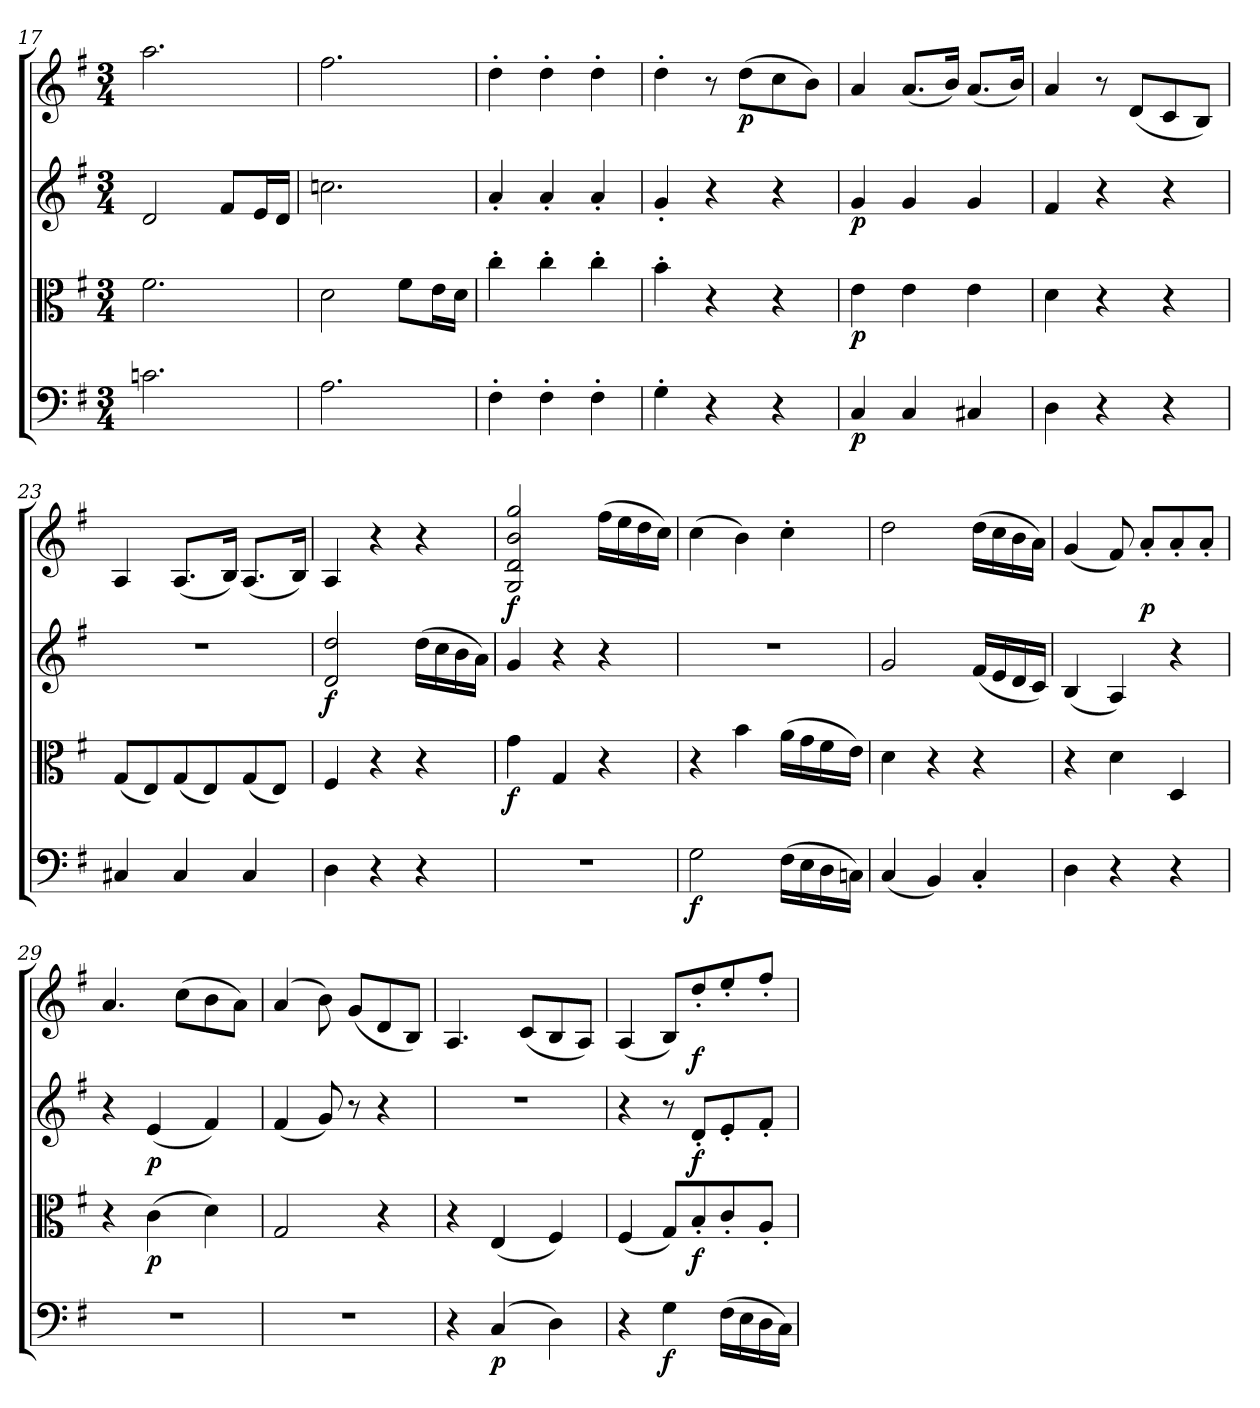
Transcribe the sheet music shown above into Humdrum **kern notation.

**kern	**dynam	**kern	**dynam	**kern	**dynam	**kern	**dynam
*part4	*part4	*part3	*part3	*part2	*part2	*part1	*part1
*staff4	*staff4	*staff3	*staff3	*staff2	*staff2	*staff1	*staff1
*clefF4	*	*clefC3	*	*clefG2	*	*clefG2	*
*k[f#]	*	*k[f#]	*	*k[f#]	*	*k[f#]	*
*G:	*	*G:	*	*G:	*	*G:	*
*M3/4	*	*M3/4	*	*M3/4	*	*M3/4	*
=17	=17	=17	=17	=17	=17	=17	=17
2.cn\	.	2.f#\	.	2d/	.	2.aa\	.
.	.	.	.	8f#/L	.	.	.
.	.	.	.	16e/L	.	.	.
.	.	.	.	16d/JJ	.	.	.
=18	=18	=18	=18	=18	=18	=18	=18
2.A\	.	2d\	.	2.ccn\	.	2.ff#\	.
.	.	8f#\L	.	.	.	.	.
.	.	16e\L	.	.	.	.	.
.	.	16d\JJ	.	.	.	.	.
=19	=19	=19	=19	=19	=19	=19	=19
4F#'\	.	4cc'\	.	4a'/	.	4dd'\	.
4F#'\	.	4cc'\	.	4a'/	.	4dd'\	.
4F#'\	.	4cc'\	.	4a'/	.	4dd'\	.
=20	=20	=20	=20	=20	=20	=20	=20
4G'\	.	4b'\	.	4g'/	.	4dd'\	.
4r	.	4r	.	4r	.	8r	.
.	.	.	.	.	.	(8dd\L	p
4r	.	4r	.	4r	.	8cc\	.
.	.	.	.	.	.	8b\J)	.
=21	=21	=21	=21	=21	=21	=21	=21
4C/	p	4e\	p	4g/	p	4a/	.
4C/	.	4e\	.	4g/	.	(8.a/L	.
.	.	.	.	.	.	16b/Jk)	.
4C#X/	.	4e\	.	4g/	.	(8.a/L	.
.	.	.	.	.	.	16b/Jk)	.
=22	=22	=22	=22	=22	=22	=22	=22
4D\	.	4d\	.	4f#/	.	4a/	.
4r	.	4r	.	4r	.	8r	.
.	.	.	.	.	.	(8d/L	.
4r	.	4r	.	4r	.	8c/	.
.	.	.	.	.	.	8B/J)	.
=23	=23	=23	=23	=23	=23	=23	=23
4C#X/	.	(8G/L	.	2.r	.	4A/	.
.	.	8E/)	.	.	.	.	.
4C#/	.	(8G/	.	.	.	(8.A/L	.
.	.	8E/)	.	.	.	.	.
.	.	.	.	.	.	16B/Jk)	.
4C#/	.	(8G/	.	.	.	(8.A/L	.
.	.	8E/J)	.	.	.	.	.
.	.	.	.	.	.	16B/Jk)	.
=24	=24	=24	=24	=24	=24	=24	=24
4D\	.	4F#/	.	2d/ 2dd/	f	4A/	.
4r	.	4r	.	.	.	4r	.
4r	.	4r	.	(16dd\LL	.	4r	.
.	.	.	.	16cc\	.	.	.
.	.	.	.	16b\	.	.	.
.	.	.	.	16a\JJ)	.	.	.
=25	=25	=25	=25	=25	=25	=25	=25
2.r	.	4g\	f	4g/	.	2G/ 2d/ 2b/ 2gg/	f
.	.	4G/	.	4r	.	.	.
.	.	4r	.	4r	.	(16ff#\LL	.
.	.	.	.	.	.	16ee\	.
.	.	.	.	.	.	16dd\	.
.	.	.	.	.	.	16cc\JJ)	.
=26	=26	=26	=26	=26	=26	=26	=26
2G\	f	4r	.	2.r	.	(4cc\	.
.	.	4b\	.	.	.	4b\)	.
(16F#\LL	.	(16a\LL	.	.	.	4cc'\	.
16E\	.	16g\	.	.	.	.	.
16D\	.	16f#\	.	.	.	.	.
16Cn\JJ)	.	16e\JJ)	.	.	.	.	.
=27	=27	=27	=27	=27	=27	=27	=27
(4C/	.	4d\	.	2g/	.	2dd\	.
4BB/)	.	4r	.	.	.	.	.
4C'/	.	4r	.	(16f#/LL	.	(16dd\LL	.
.	.	.	.	16e/	.	16cc\	.
.	.	.	.	16d/	.	16b\	.
.	.	.	.	16c/JJ)	.	16a\JJ)	.
=28	=28	=28	=28	=28	=28	=28	=28
4D\	.	4r	.	(4B/	.	(4g/	.
4r	.	4d\	.	4A/)	.	8f#/)	.
.	.	.	.	.	.	8a'/L	p
4r	.	4D/	.	4r	.	8a'/	.
.	.	.	.	.	.	8a'/J	.
=29	=29	=29	=29	=29	=29	=29	=29
2.r	.	4r	.	4r	.	4.a/	.
.	.	(4c\	p	(4e/	p	.	.
.	.	.	.	.	.	(8cc\L	.
.	.	4d\)	.	4f#/)	.	8b\	.
.	.	.	.	.	.	8a\J)	.
=30	=30	=30	=30	=30	=30	=30	=30
2.r	.	2G/	.	(4f#/	.	(4a/	.
.	.	.	.	8g/)	.	8b\)	.
.	.	.	.	8r	.	(8g/L	.
.	.	4r	.	4r	.	8d/	.
.	.	.	.	.	.	8B/J)	.
=31	=31	=31	=31	=31	=31	=31	=31
4r	.	4r	.	2.r	.	4.A/	.
(4C/	p	(4E/	.	.	.	.	.
.	.	.	.	.	.	(8c/L	.
4D\)	.	4F#/)	.	.	.	8B/	.
.	.	.	.	.	.	8A/J)	.
=32	=32	=32	=32	=32	=32	=32	=32
4r	.	(4F#/	.	4r	.	(4A/	.
4G\	f	8G/L)	.	8r	.	8B/L)	.
.	.	8B'/	f	8d'/L	f	8dd'/	f
(16F#\LL	.	8c'/	.	8e'/	.	8ee'/	.
16E\	.	.	.	.	.	.	.
16D\	.	8A'/J	.	8f#'/J	.	8ff#'/J	.
16C\JJ)	.	.	.	.	.	.	.
=	=	=	=	=	=	=	=
*-	*-	*-	*-	*-	*-	*-	*-
